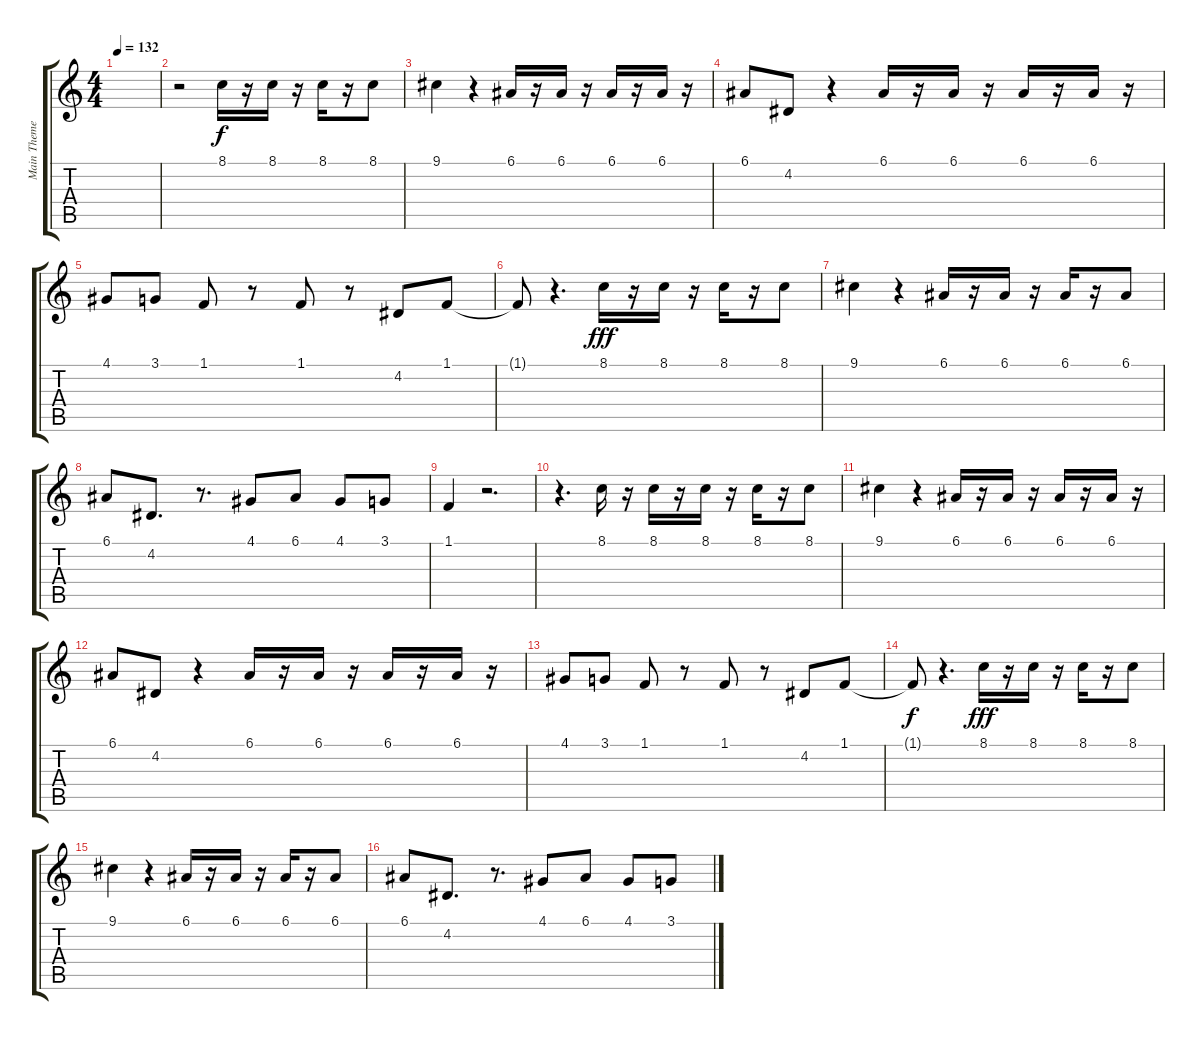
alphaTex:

\track ("Main Theme" "Main Theme") {instrument altosax}
\staff {score tabs}
\tuning (E4 B3 G3 D3 A2 E2) {hide}
\ts (4 4)
\tempo 132
\clef g2
\ks c
|
r.2 8.1.16 r.16 8.1.16 r.16 8.1.16 r.16 8.1.8 |
9.1.4 r.4 6.1.16 r.16 6.1.16 r.16 6.1.16 r.16 6.1.16 r.16 |
6.1.8 4.2.8 r.4 6.1.16 r.16 6.1.16 r.16 6.1.16 r.16 6.1.16 r.16 |
4.1.8 3.1.8 1.1.8 r.8 1.1.8 r.8 4.2.8 1.1.8 |
1.1{t}.8{dy f} r.4{d} 8.1.16{dy fff} r.16 8.1.16 r.16 8.1.16 r.16 8.1.8 |
9.1.4 r.4 6.1.16 r.16 6.1.16 r.16 6.1.16 r.16 6.1.8 |
6.1.8 4.2.8{d} r.8{d} 4.1.8 6.1.8 4.1.8 3.1.8 |
1.1.4 r.2{d} |
r.4{d} 8.1.16 r.16 8.1.16 r.16 8.1.16 r.16 8.1.16 r.16 8.1.8 |
9.1.4 r.4 6.1.16 r.16 6.1.16 r.16 6.1.16 r.16 6.1.16 r.16 |
6.1.8 4.2.8 r.4 6.1.16 r.16 6.1.16 r.16 6.1.16 r.16 6.1.16 r.16 |
4.1.8 3.1.8 1.1.8 r.8 1.1.8 r.8 4.2.8 1.1.8 |
1.1{t}.8{dy f} r.4{d} 8.1.16{dy fff} r.16 8.1.16 r.16 8.1.16 r.16 8.1.8 |
9.1.4 r.4 6.1.16 r.16 6.1.16 r.16 6.1.16 r.16 6.1.8 |
6.1.8 4.2.8{d} r.8{d} 4.1.8 6.1.8 4.1.8 3.1.8
